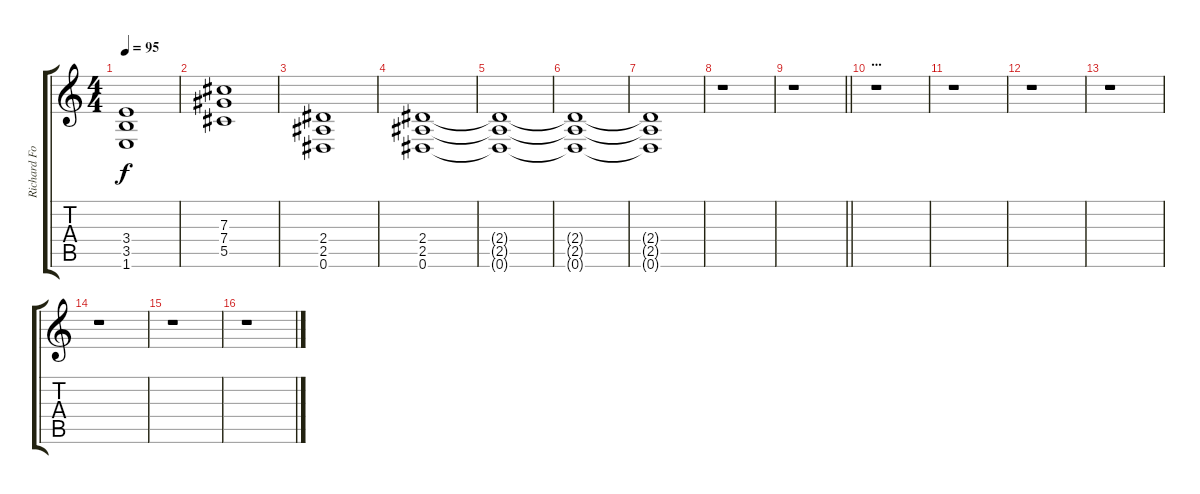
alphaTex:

\track ("Richard Fortus - Rythm" "Richard Fo") {instrument distortionguitar}
\staff {score tabs}
\tuning (Eb4 Bb3 Gb3 Db3 Ab2 Eb2) {hide}
\ts (4 4)
\tempo 95
\clef g2
\ks c
(3.4 3.5 1.6).1{dy f} |
(7.3 7.4 5.5).1 |
(2.4 2.5 0.6).1 |
(2.4 2.5 0.6).1{volume 0} |
(2.4{t} 2.5{t} 0.6{t}).1 |
(2.4{t} 2.5{t} 0.6{t}).1 |
(2.4{t} 2.5{t} 0.6{t}).1 |
r.1 |
\barLineRight lightlight
r.1 |
\section ("" "...")
r.1 |
r.1 |
r.1 |
r.1 |
r.1 |
r.1 |
r.1
